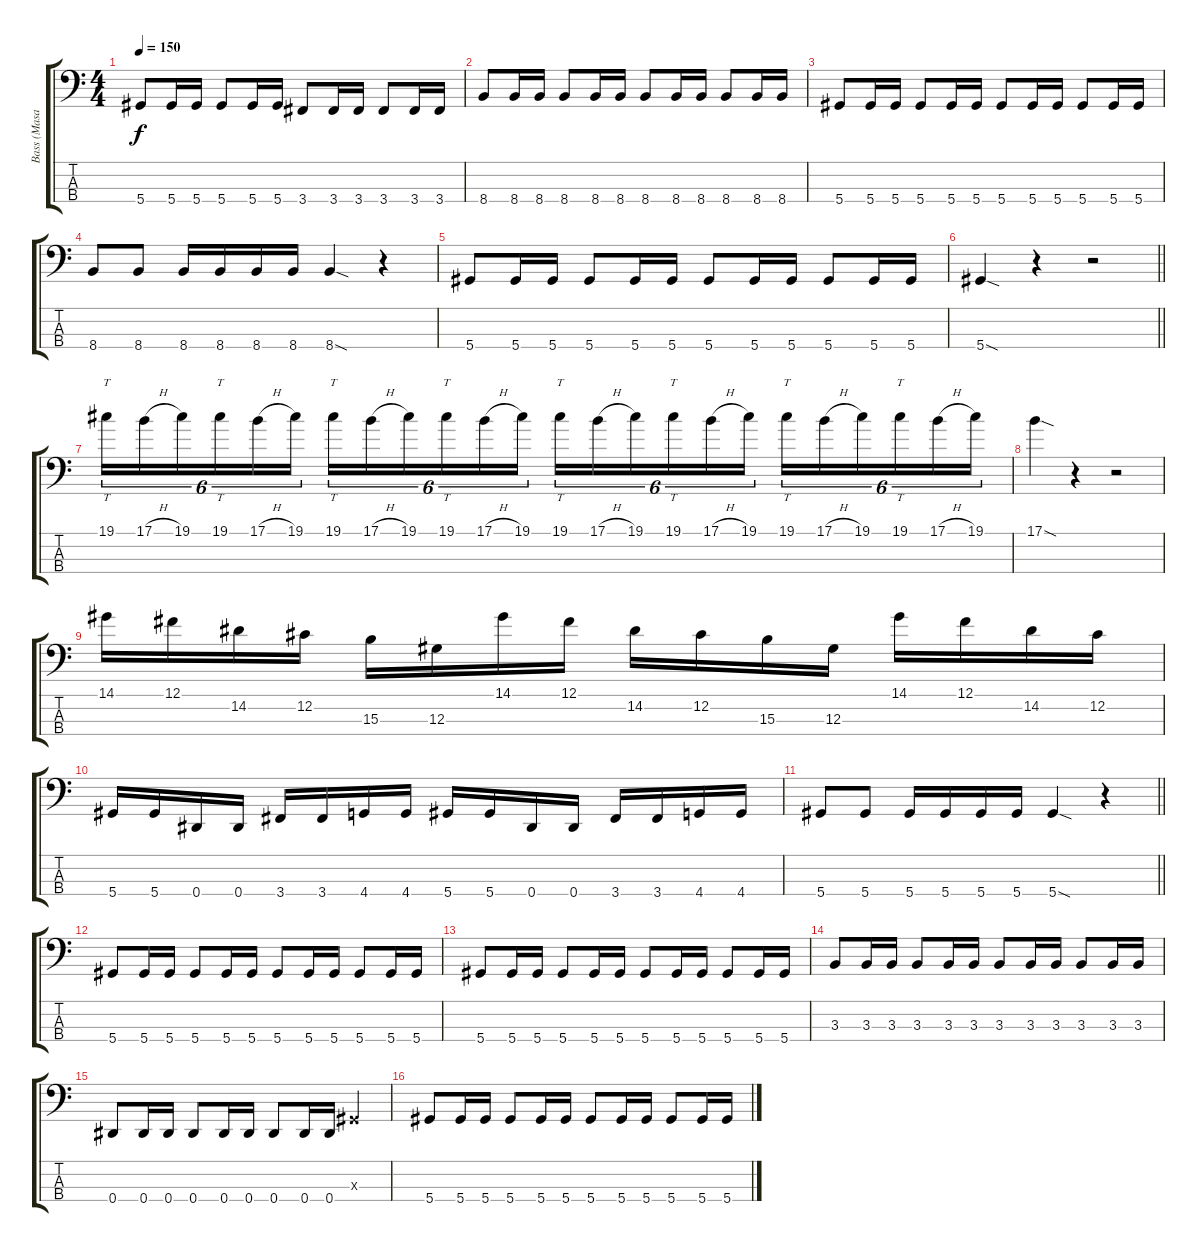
\track ("Bass (Masaki)" "Bass (Masa") {instrument electricbassfinger}
\staff {score tabs}
\tuning (Gb2 Db2 Ab1 Eb1) {hide}
\ts (4 4)
\tempo 150
\clef f4
\ks c
5.4.8{dy f instrument electricbassfinger} 5.4.16 5.4.16 5.4.8 5.4.16 5.4.16 3.4.8 3.4.16 3.4.16 3.4.8 3.4.16 3.4.16 |
8.4.8 8.4.16 8.4.16 8.4.8 8.4.16 8.4.16 8.4.8 8.4.16 8.4.16 8.4.8 8.4.16 8.4.16 |
5.4.8 5.4.16 5.4.16 5.4.8 5.4.16 5.4.16 5.4.8 5.4.16 5.4.16 5.4.8 5.4.16 5.4.16 |
8.4.8 8.4.8 8.4.16 8.4.16 8.4.16 8.4.16 8.4{sod}.4 r.4 |
5.4.8 5.4.16 5.4.16 5.4.8 5.4.16 5.4.16 5.4.8 5.4.16 5.4.16 5.4.8 5.4.16 5.4.16 |
\barLineRight lightlight
5.4{sod}.4 r.4 r.2 |
19.1.16{tt tu (6 4)} 17.1{h}.16{tu (6 4)} 19.1.16{tu (6 4)} 19.1.16{tt tu (6 4)} 17.1{h}.16{tu (6 4)} 19.1.16{tu (6 4)} 19.1.16{tt tu (6 4)} 17.1{h}.16{tu (6 4)} 19.1.16{tu (6 4)} 19.1.16{tt tu (6 4)} 17.1{h}.16{tu (6 4)} 19.1.16{tu (6 4)} 19.1.16{tt tu (6 4)} 17.1{h}.16{tu (6 4)} 19.1.16{tu (6 4)} 19.1.16{tt tu (6 4)} 17.1{h}.16{tu (6 4)} 19.1.16{tu (6 4)} 19.1.16{tt tu (6 4)} 17.1{h}.16{tu (6 4)} 19.1.16{tu (6 4)} 19.1.16{tt tu (6 4)} 17.1{h}.16{tu (6 4)} 19.1.16{tu (6 4)} |
17.1{sod}.4 r.4 r.2 |
14.1.16 12.1.16 14.2.16 12.2.16 15.3.16 12.3.16 14.1.16 12.1.16 14.2.16 12.2.16 15.3.16 12.3.16 14.1.16 12.1.16 14.2.16 12.2.16 |
5.4.16 5.4.16 0.4.16 0.4.16 3.4.16 3.4.16 4.4.16 4.4.16 5.4.16 5.4.16 0.4.16 0.4.16 3.4.16 3.4.16 4.4.16 4.4.16 |
\barLineRight lightlight
5.4.8 5.4.8 5.4.16 5.4.16 5.4.16 5.4.16 5.4{sod}.4 r.4 |
5.4.8 5.4.16 5.4.16 5.4.8 5.4.16 5.4.16 5.4.8 5.4.16 5.4.16 5.4.8 5.4.16 5.4.16 |
5.4.8 5.4.16 5.4.16 5.4.8 5.4.16 5.4.16 5.4.8 5.4.16 5.4.16 5.4.8 5.4.16 5.4.16 |
3.3.8 3.3.16 3.3.16 3.3.8 3.3.16 3.3.16 3.3.8 3.3.16 3.3.16 3.3.8 3.3.16 3.3.16 |
0.4.8 0.4.16 0.4.16 0.4.8 0.4.16 0.4.16 0.4.8 0.4.16 0.4.16 0.3{x}.4 |
5.4.8 5.4.16 5.4.16 5.4.8 5.4.16 5.4.16 5.4.8 5.4.16 5.4.16 5.4.8 5.4.16 5.4.16
